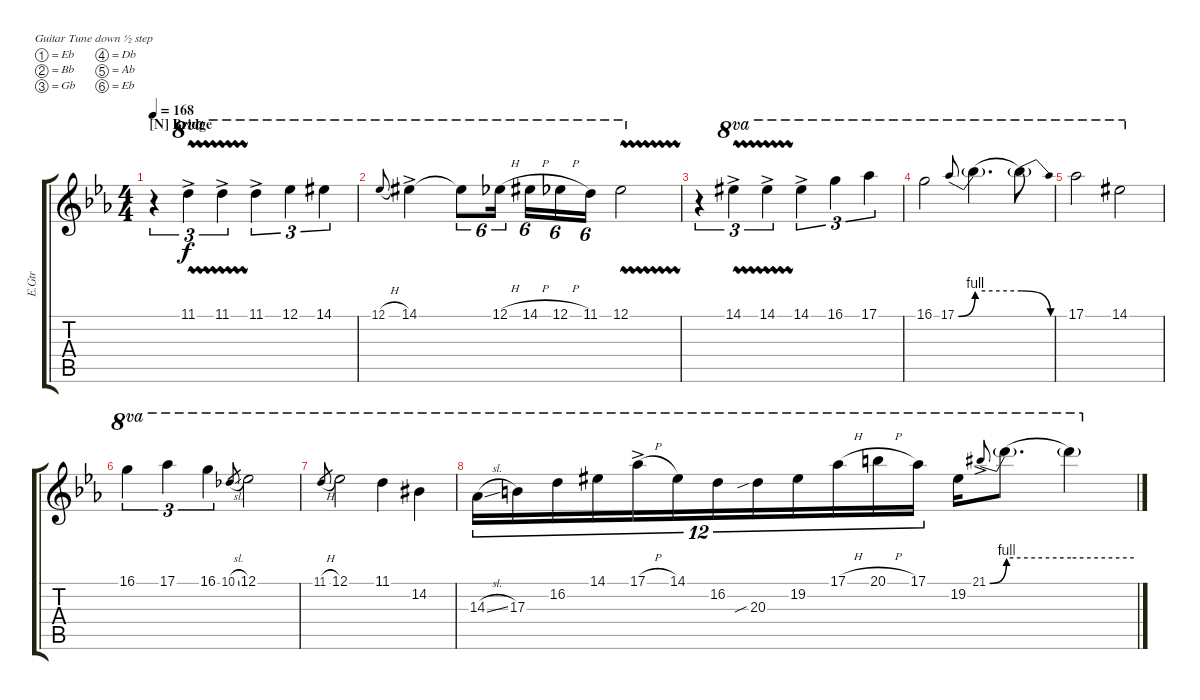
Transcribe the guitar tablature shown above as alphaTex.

\defaultSystemsLayout 4
\bracketExtendMode groupsimilarinstruments
\otherSystemsTrackNameOrientation horizontal
\track ("E.Guitar I" "E.Gtr") {instrument distortionguitar}
\staff {score tabs}
\tuning (Eb4 Bb3 Gb3 Db3 Ab2 Eb2)
\ts (4 4)
\section ("N" "Bridge")
\tempo 168
\clef g2
\ks eb
r.4{tu (3 2) dy f beam Down} 11.1{vw ac acc #}.4{tu (3 2) ot 8va beam Down} 11.1{vw ac acc #}.4{tu (3 2) ot 8va beam Down} 11.1{ac acc #}.4{tu (3 2) ot 8va beam Down} 12.1{acc forcenatural}.4{tu (3 2) ot 8va beam Down} 14.1{acc #}.4{tu (3 2) ot 8va beam Down} |
12.1{h acc forcenatural}.8{tu (3 2) ot 8va gr onbeat beam Up} 14.1{ac acc #}.4{ot 8va beam Down} 14.1{t acc #}.8{tu (6 4) ot 8va beam Down} 12.1{h acc forcenatural}.16{tu (6 4) ot 8va beam Down} 14.1{h acc #}.16{tu (6 4) ot 8va beam Down} 12.1{h acc forcenatural}.16{tu (6 4) ot 8va beam Down} 11.1{acc #}.16{tu (6 4) ot 8va beam Down} 12.1{vw acc forcenatural}.2{ot 8va beam Down} |
r.4{tu (3 2) beam Down} 14.1{vw ac acc #}.4{tu (3 2) ot 8va beam Down} 14.1{vw ac acc #}.4{tu (3 2) ot 8va beam Down} 14.1{ac acc #}.4{tu (3 2) ot 8va beam Down} 16.1{acc #}.4{tu (3 2) ot 8va beam Down} 17.1{acc forcenatural}.4{tu (3 2) ot 8va beam Down} |
16.1{acc #}.2{ot 8va beam Down} 17.1{be (bend 0 0 30 4) acc forcenatural}.8{ot 8va gr onbeat beam Up} 17.1{be (hold 0 4 60 4) t}.4{d ot 8va beam Down} 17.1{be (release 0 4 44.4 0) t}.8{ot 8va beam Down} |
17.1{acc forcenatural}.2{ot 8va beam Down} 14.1{acc #}.2{ot 8va beam Down} |
16.1{acc #}.4{tu (3 2) ot 8va beam Down} 17.1{acc forcenatural}.4{tu (3 2) ot 8va beam Down} 16.1{acc #}.4{tu (3 2) ot 8va beam Down} 10.1{sl acc forcenatural}.8{ot 8va gr beam Up} 12.1{acc forcenatural}.2{ot 8va beam Down} |
11.1{h acc #}.8{ot 8va gr beam Up} 12.1{acc forcenatural}.2{ot 8va beam Down} 11.1{acc #}.4{ot 8va beam Down} 14.2{acc #}.4{ot 8va beam Down} |
14.3{sl acc forcenatural}.16{tu (12 8) ot 8va beam Down} 17.3{acc #}.16{tu (12 8) ot 8va beam Down} 16.2{acc #}.16{tu (12 8) ot 8va beam Down} 14.1{acc #}.16{tu (12 8) ot 8va beam Down} 17.1{h ac acc forcenatural}.16{tu (12 8) ot 8va beam Down} 14.1{acc #}.16{tu (12 8) ot 8va beam Down} 16.2{acc #}.16{tu (12 8) ot 8va beam Down} 20.3{sib acc #}.16{tu (12 8) ot 8va beam Down} 19.2{acc #}.16{tu (12 8) ot 8va beam Down} 17.1{h acc forcenatural}.16{tu (12 8) ot 8va beam Down} 20.1{h acc #}.16{tu (12 8) ot 8va beam Down} 17.1{acc forcenatural}.16{tu (12 8) ot 8va beam Down} 19.2{acc #}.16{ot 8va beam Down} 21.1{be (bend 0 0 15 4) ac acc #}.8{ot 8va gr onbeat beam Up} 21.1{be (hold 0 4 60 4) t}.8{d ot 8va beam Down} 21.1{be (hold 0 4 60 4) t}.4{ot 8va beam Down}
